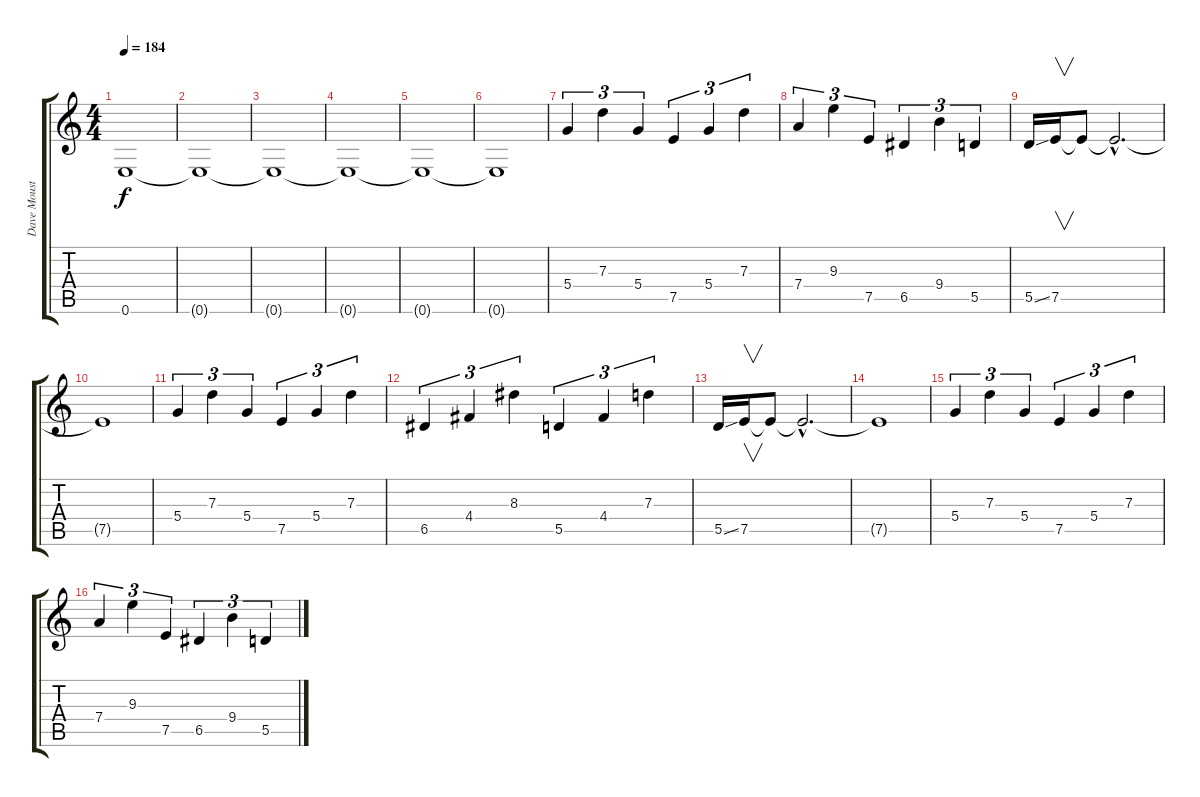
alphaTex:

\track ("Dave Moustaine" "Dave Moust") {instrument distortionguitar}
\staff {score tabs}
\tuning (E4 B3 G3 D3 A2 E2) {hide}
\ts (4 4)
\tempo 184
\clef g2
\ks c
0.6{t}.1{dy f} |
0.6{t}.1 |
0.6{t}.1 |
0.6{t}.1 |
0.6{t}.1 |
0.6{t}.1 |
5.4.4{tu (3 2)} 7.3.4{tu (3 2)} 5.4.4{tu (3 2)} 7.5.4{tu (3 2)} 5.4.4{tu (3 2)} 7.3.4{tu (3 2)} |
7.4.4{tu (3 2)} 9.3.4{tu (3 2)} 7.5.4{tu (3 2)} 6.5.4{tu (3 2)} 9.4.4{tu (3 2)} 5.5.4{tu (3 2)} |
5.5{ss}.16 7.5.16{v} 7.5{t}.8 7.5{hac t}.2{d} |
7.5{t}.1 |
5.4.4{tu (3 2)} 7.3.4{tu (3 2)} 5.4.4{tu (3 2)} 7.5.4{tu (3 2)} 5.4.4{tu (3 2)} 7.3.4{tu (3 2)} |
6.5.4{tu (3 2)} 4.4.4{tu (3 2)} 8.3.4{tu (3 2)} 5.5.4{tu (3 2)} 4.4.4{tu (3 2)} 7.3.4{tu (3 2)} |
5.5{ss}.16 7.5.16{v} 7.5{t}.8 7.5{hac t}.2{d} |
7.5{t}.1 |
5.4.4{tu (3 2)} 7.3.4{tu (3 2)} 5.4.4{tu (3 2)} 7.5.4{tu (3 2)} 5.4.4{tu (3 2)} 7.3.4{tu (3 2)} |
7.4.4{tu (3 2)} 9.3.4{tu (3 2)} 7.5.4{tu (3 2)} 6.5.4{tu (3 2)} 9.4.4{tu (3 2)} 5.5.4{tu (3 2)}
